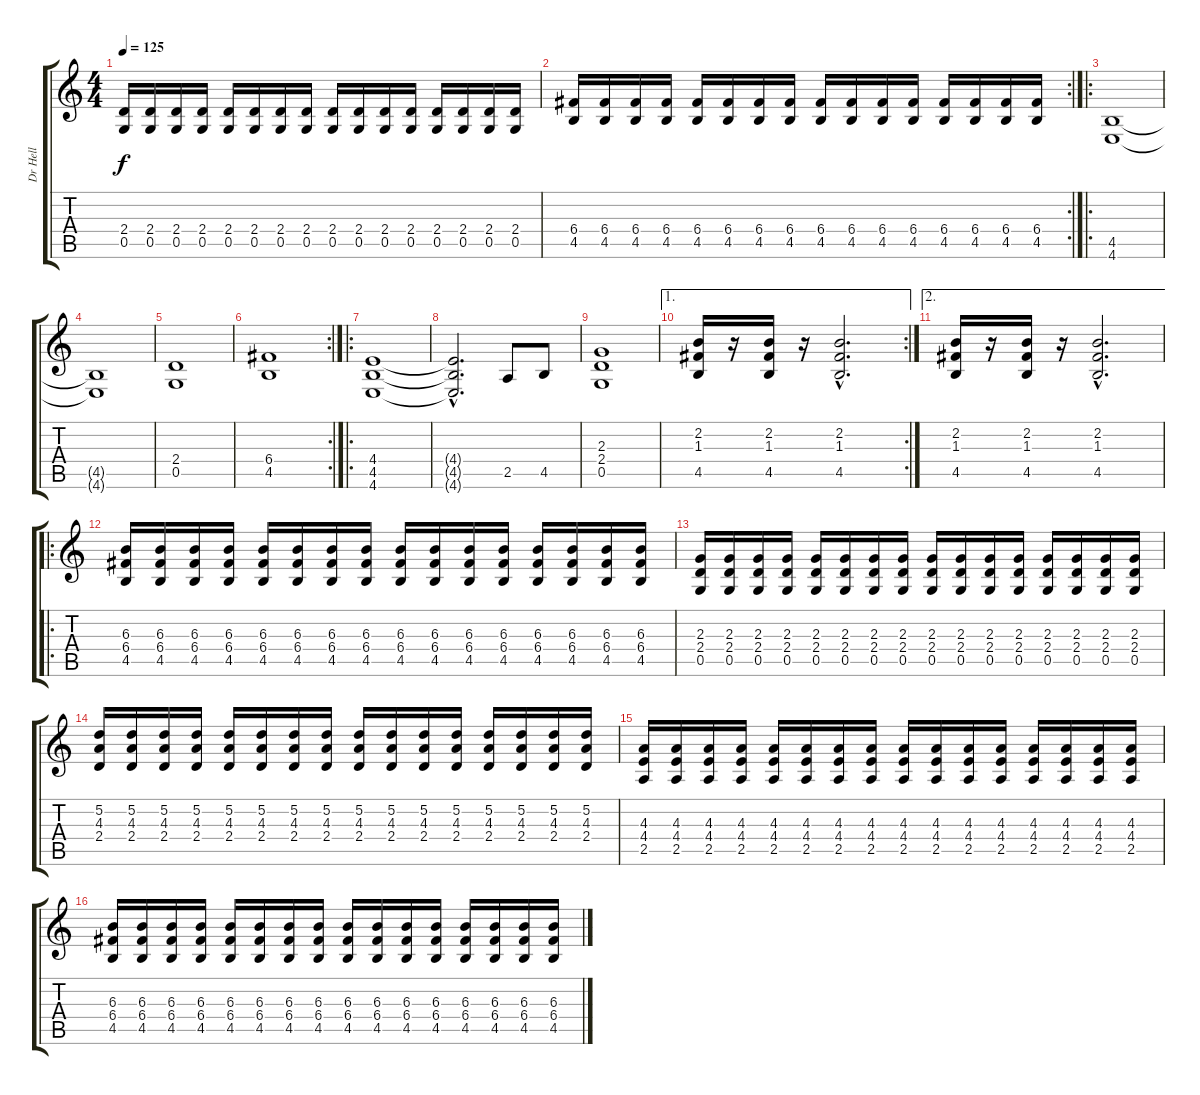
\track ("Dr Hell" "Dr Hell") {instrument distortionguitar}
\staff {score tabs}
\tuning (D4 A3 F3 C3 G2 C2) {hide}
\ts (4 4)
\tempo 125
\clef g2
\ks c
(2.4 0.5).16{dy f} (2.4 0.5).16 (2.4 0.5).16 (2.4 0.5).16 (2.4 0.5).16 (2.4 0.5).16 (2.4 0.5).16 (2.4 0.5).16 (2.4 0.5).16 (2.4 0.5).16 (2.4 0.5).16 (2.4 0.5).16 (2.4 0.5).16 (2.4 0.5).16 (2.4 0.5).16 (2.4 0.5).16 |
\rc 2
(6.4 4.5).16 (6.4 4.5).16 (6.4 4.5).16 (6.4 4.5).16 (6.4 4.5).16 (6.4 4.5).16 (6.4 4.5).16 (6.4 4.5).16 (6.4 4.5).16 (6.4 4.5).16 (6.4 4.5).16 (6.4 4.5).16 (6.4 4.5).16 (6.4 4.5).16 (6.4 4.5).16 (6.4 4.5).16 |
\ro
(4.5 4.6).1 |
(4.5{t} 4.6{t}).1 |
(2.4 0.5).1 |
\rc 2
(6.4 4.5).1 |
\ro
(4.4 4.5 4.6).1 |
(4.4{hac t} 4.5{hac t} 4.6{hac t}).2{d} 2.5.8 4.5.8 |
(2.3 2.4 0.5).1 |
\ae 1
\rc 2
(2.2 1.3 4.5).16 r.16 (2.2 1.3 4.5).16 r.16 (2.2{hac} 1.3{hac} 4.5{hac}).2{d} |
\ae 2
(2.2 1.3 4.5).16 r.16 (2.2 1.3 4.5).16 r.16 (2.2{hac} 1.3{hac} 4.5{hac}).2{d} |
\ro
(6.3 6.4 4.5).16 (6.3 6.4 4.5).16 (6.3 6.4 4.5).16 (6.3 6.4 4.5).16 (6.3 6.4 4.5).16 (6.3 6.4 4.5).16 (6.3 6.4 4.5).16 (6.3 6.4 4.5).16 (6.3 6.4 4.5).16 (6.3 6.4 4.5).16 (6.3 6.4 4.5).16 (6.3 6.4 4.5).16 (6.3 6.4 4.5).16 (6.3 6.4 4.5).16 (6.3 6.4 4.5).16 (6.3 6.4 4.5).16 |
(2.3 2.4 0.5).16 (2.3 2.4 0.5).16 (2.3 2.4 0.5).16 (2.3 2.4 0.5).16 (2.3 2.4 0.5).16 (2.3 2.4 0.5).16 (2.3 2.4 0.5).16 (2.3 2.4 0.5).16 (2.3 2.4 0.5).16 (2.3 2.4 0.5).16 (2.3 2.4 0.5).16 (2.3 2.4 0.5).16 (2.3 2.4 0.5).16 (2.3 2.4 0.5).16 (2.3 2.4 0.5).16 (2.3 2.4 0.5).16 |
(5.2 4.3 2.4).16 (5.2 4.3 2.4).16 (5.2 4.3 2.4).16 (5.2 4.3 2.4).16 (5.2 4.3 2.4).16 (5.2 4.3 2.4).16 (5.2 4.3 2.4).16 (5.2 4.3 2.4).16 (5.2 4.3 2.4).16 (5.2 4.3 2.4).16 (5.2 4.3 2.4).16 (5.2 4.3 2.4).16 (5.2 4.3 2.4).16 (5.2 4.3 2.4).16 (5.2 4.3 2.4).16 (5.2 4.3 2.4).16 |
(4.3 4.4 2.5).16 (4.3 4.4 2.5).16 (4.3 4.4 2.5).16 (4.3 4.4 2.5).16 (4.3 4.4 2.5).16 (4.3 4.4 2.5).16 (4.3 4.4 2.5).16 (4.3 4.4 2.5).16 (4.3 4.4 2.5).16 (4.3 4.4 2.5).16 (4.3 4.4 2.5).16 (4.3 4.4 2.5).16 (4.3 4.4 2.5).16 (4.3 4.4 2.5).16 (4.3 4.4 2.5).16 (4.3 4.4 2.5).16 |
(6.3 6.4 4.5).16 (6.3 6.4 4.5).16 (6.3 6.4 4.5).16 (6.3 6.4 4.5).16 (6.3 6.4 4.5).16 (6.3 6.4 4.5).16 (6.3 6.4 4.5).16 (6.3 6.4 4.5).16 (6.3 6.4 4.5).16 (6.3 6.4 4.5).16 (6.3 6.4 4.5).16 (6.3 6.4 4.5).16 (6.3 6.4 4.5).16 (6.3 6.4 4.5).16 (6.3 6.4 4.5).16 (6.3 6.4 4.5).16
